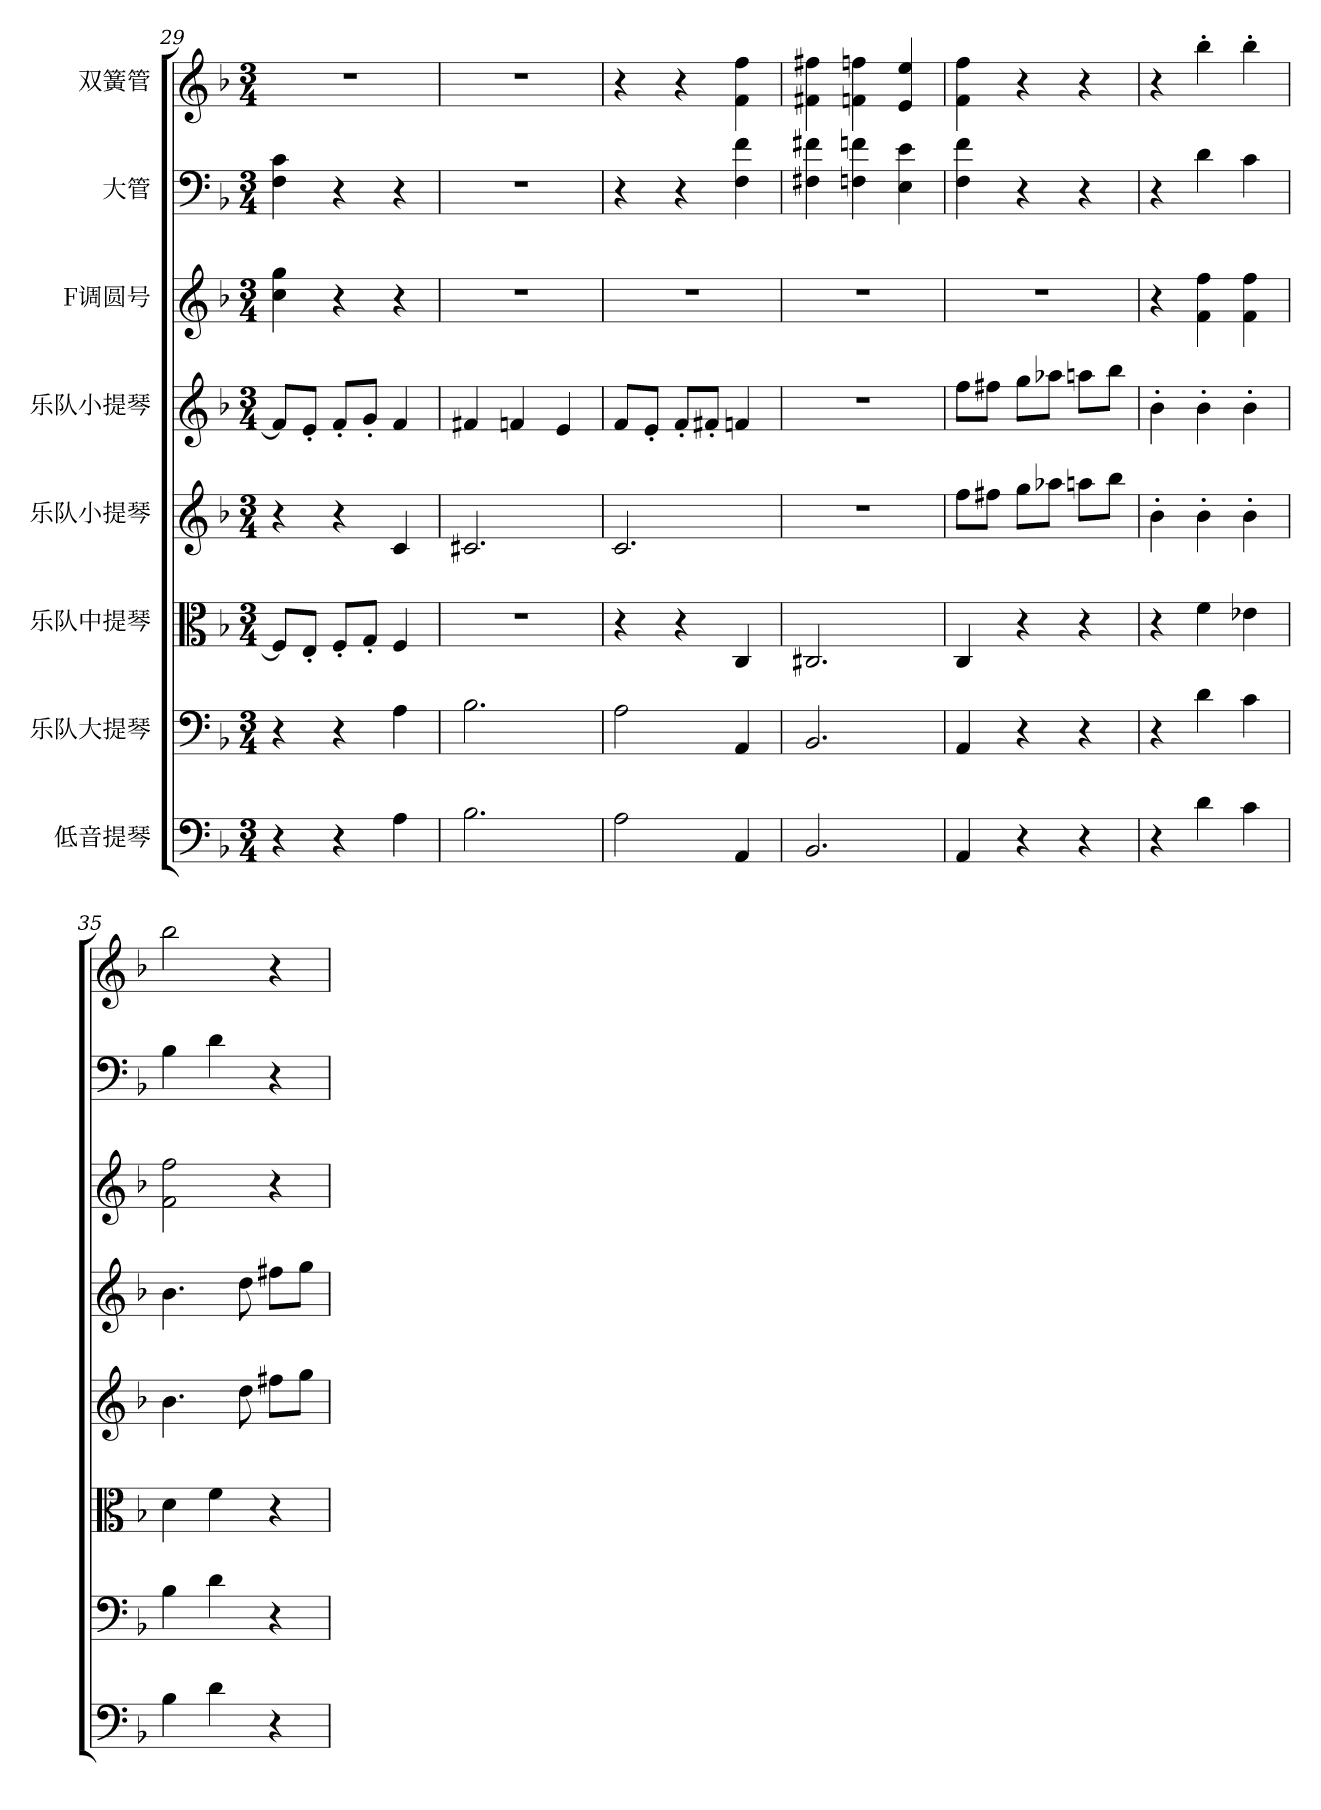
**kern	**kern	**kern	**kern	**kern	**kern	**kern	**kern
*part8	*part7	*part6	*part5	*part4	*part3	*part2	*part1
*staff8	*staff7	*staff6	*staff5	*staff4	*staff3	*staff2	*staff1
*I"低音提琴	*I"乐队大提琴	*I"乐队中提琴	*I"乐队小提琴	*I"乐队小提琴	*I"F调圆号	*I"大管	*I"双簧管
*clefF4	*clefF4	*clefC3	*clefG2	*clefG2	*clefG2	*clefF4	*clefG2
*ITrd7c12	*	*	*	*	*ITrd4c7	*	*
*k[b-]	*k[b-]	*k[b-]	*k[b-]	*k[b-]	*k[b-e-]	*k[b-]	*k[b-]
*M3/4	*M3/4	*M3/4	*M3/4	*M3/4	*M3/4	*M3/4	*M3/4
*MM128	*MM128	*MM128	*MM128	*MM128	*MM128	*MM128	*MM128
=29	=29	=29	=29	=29	=29	=29	=29
4r	4r	8F/L]	4r	8f/L]	4f\ 4cc\	4F\ 4c\	2.r
.	.	8E'/J	.	8e'/J	.	.	.
4r	4r	8F'/L	4r	8f'/L	4r	4r	.
.	.	8G'/J	.	8g'/J	.	.	.
4AA\	4A\	4F/	4c/	4f/	4r	4r	.
=30	=30	=30	=30	=30	=30	=30	=30
2.BB-\	2.B-\	2.r	2.c#X/	4f#X/	2.r	2.r	2.r
.	.	.	.	4fn/	.	.	.
.	.	.	.	4e/	.	.	.
=31	=31	=31	=31	=31	=31	=31	=31
2AA\	2A\	4r	2.c/	8f/L	2.r	4r	4r
.	.	.	.	8e'/J	.	.	.
.	.	4r	.	8f'/L	.	4r	4r
.	.	.	.	8f#X'/J	.	.	.
4AAA/	4AA/	4C/	.	4fn/	.	4F\ 4f\	4f\ 4ff\
=32	=32	=32	=32	=32	=32	=32	=32
*	*	*	*	*	*	*	*MM124
2.BBB-/	2.BB-/	2.C#X/	2.r	2.r	2.r	4F#X\ 4f#X\	4f#X\ 4ff#X\
.	.	.	.	.	.	4Fn\ 4fn\	4fn\ 4ffn\
.	.	.	.	.	.	4E\ 4e\	4e/ 4ee/
!!LO:PB:g=z
=33	=33	=33	=33	=33	=33	=33	=33
*	*	*	*	*	*	*	*MM132
4AAA/	4AA/	4C/	8ff\L	8ff\L	2.r	4F\ 4f\	4f\ 4ff\
.	.	.	8ff#X\J	8ff#X\J	.	.	.
4r	4r	4r	8gg\L	8gg\L	.	4r	4r
.	.	.	8aa-X\J	8aa-X\J	.	.	.
4r	4r	4r	8aan\L	8aan\L	.	4r	4r
.	.	.	8bb-\J	8bb-\J	.	.	.
=34	=34	=34	=34	=34	=34	=34	=34
4r	4r	4r	4b-'\	4b-'\	4r	4r	4r
4D\	4d\	4f\	4b-'\	4b-'\	4B-\ 4b-\	4d\	4bb-'\
4C\	4c\	4e-X\	4b-'\	4b-'\	4B-\ 4b-\	4c\	4bb-'\
=35	=35	=35	=35	=35	=35	=35	=35
4BB-\	4B-\	4d\	4.b-\	4.b-\	2B-\ 2b-\	4B-\	2bb-\
4D\	4d\	4f\	.	.	.	4d\	.
.	.	.	8dd\	8dd\	.	.	.
4r	4r	4r	8ff#X\L	8ff#X\L	4r	4r	4r
.	.	.	8gg\J	8gg\J	.	.	.
=	=	=	=	=	=	=	=
*-	*-	*-	*-	*-	*-	*-	*-
